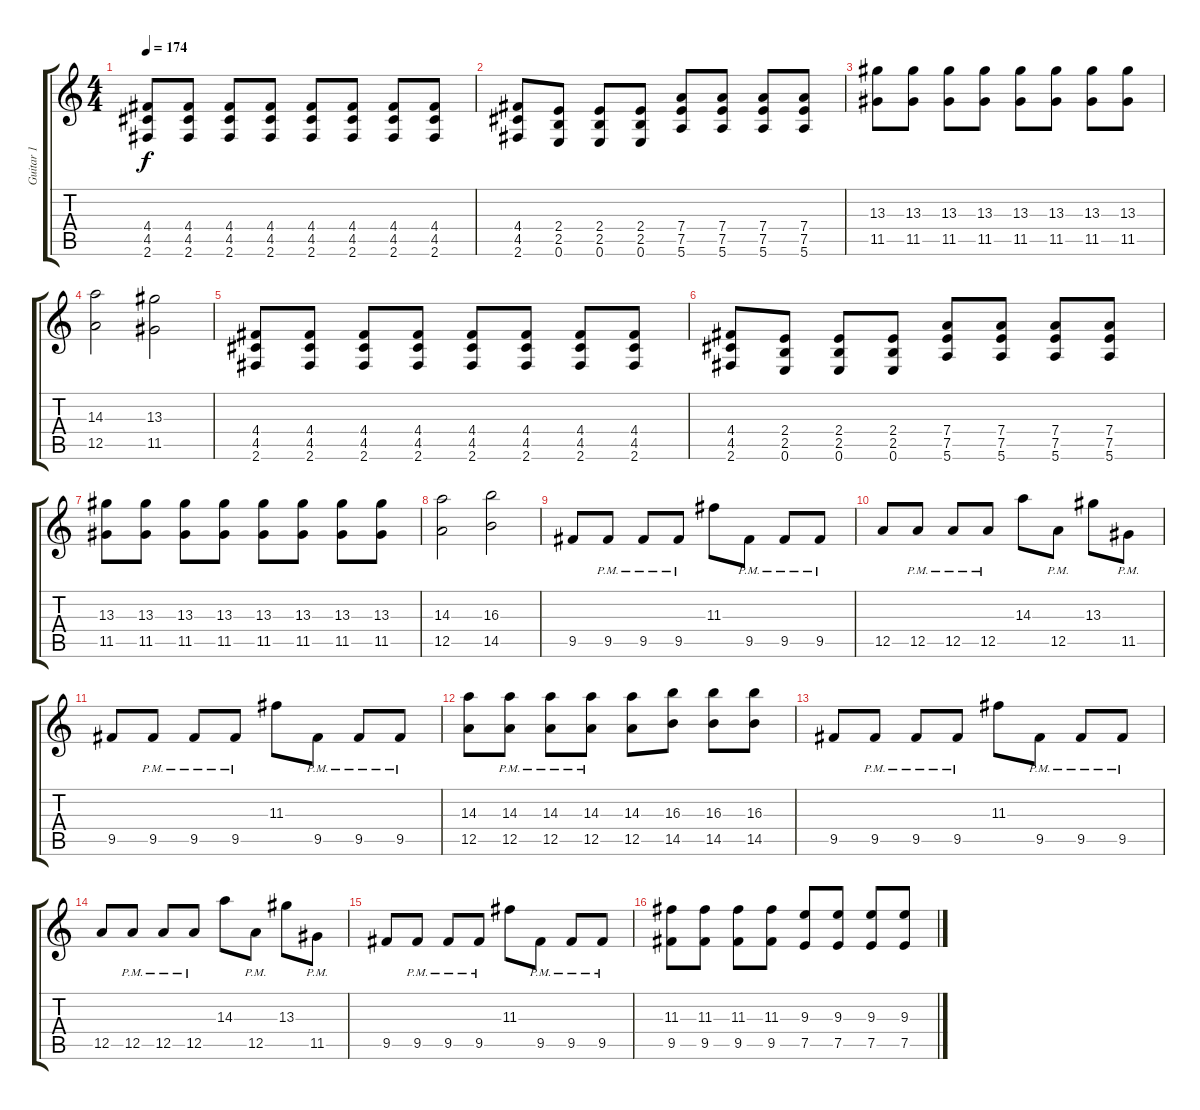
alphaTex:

\track ("Guitar 1" "Guitar 1") {instrument overdrivenguitar}
\staff {score tabs}
\tuning (E4 B3 G3 D3 A2 E2) {hide}
\ts (4 4)
\tempo 174
\clef g2
\ks c
(4.4 4.5 2.6).8{dy f} (4.4 4.5 2.6).8 (4.4 4.5 2.6).8 (4.4 4.5 2.6).8 (4.4 4.5 2.6).8 (4.4 4.5 2.6).8 (4.4 4.5 2.6).8 (4.4 4.5 2.6).8 |
(4.4 4.5 2.6).8 (2.4 2.5 0.6).8 (2.4 2.5 0.6).8 (2.4 2.5 0.6).8 (7.4 7.5 5.6).8 (7.4 7.5 5.6).8 (7.4 7.5 5.6).8 (7.4 7.5 5.6).8 |
(13.3 11.5).8 (13.3 11.5).8 (13.3 11.5).8 (13.3 11.5).8 (13.3 11.5).8 (13.3 11.5).8 (13.3 11.5).8 (13.3 11.5).8 |
(14.3 12.5).2 (13.3 11.5).2 |
(4.4 4.5 2.6).8 (4.4 4.5 2.6).8 (4.4 4.5 2.6).8 (4.4 4.5 2.6).8 (4.4 4.5 2.6).8 (4.4 4.5 2.6).8 (4.4 4.5 2.6).8 (4.4 4.5 2.6).8 |
(4.4 4.5 2.6).8 (2.4 2.5 0.6).8 (2.4 2.5 0.6).8 (2.4 2.5 0.6).8 (7.4 7.5 5.6).8 (7.4 7.5 5.6).8 (7.4 7.5 5.6).8 (7.4 7.5 5.6).8 |
(13.3 11.5).8 (13.3 11.5).8 (13.3 11.5).8 (13.3 11.5).8 (13.3 11.5).8 (13.3 11.5).8 (13.3 11.5).8 (13.3 11.5).8 |
(14.3 12.5).2 (16.3 14.5).2 |
9.5.8 9.5{pm}.8 9.5{pm}.8 9.5{pm}.8 11.3.8 9.5{pm}.8 9.5{pm}.8 9.5{pm}.8 |
12.5.8 12.5{pm}.8 12.5{pm}.8 12.5{pm}.8 14.3.8 12.5{pm}.8 13.3.8 11.5{pm}.8 |
9.5.8 9.5{pm}.8 9.5{pm}.8 9.5{pm}.8 11.3.8 9.5{pm}.8 9.5{pm}.8 9.5{pm}.8 |
(14.3 12.5).8 (14.3 12.5{pm}).8 (14.3 12.5{pm}).8 (14.3 12.5{pm}).8 (14.3 12.5).8 (16.3 14.5).8 (16.3 14.5).8 (16.3 14.5).8 |
9.5.8 9.5{pm}.8 9.5{pm}.8 9.5{pm}.8 11.3.8 9.5{pm}.8 9.5{pm}.8 9.5{pm}.8 |
12.5.8 12.5{pm}.8 12.5{pm}.8 12.5{pm}.8 14.3.8 12.5{pm}.8 13.3.8 11.5{pm}.8 |
9.5.8 9.5{pm}.8 9.5{pm}.8 9.5{pm}.8 11.3.8 9.5{pm}.8 9.5{pm}.8 9.5{pm}.8 |
(11.3 9.5).8 (11.3 9.5).8 (11.3 9.5).8 (11.3 9.5).8 (9.3 7.5).8 (9.3 7.5).8 (9.3 7.5).8 (9.3 7.5).8
